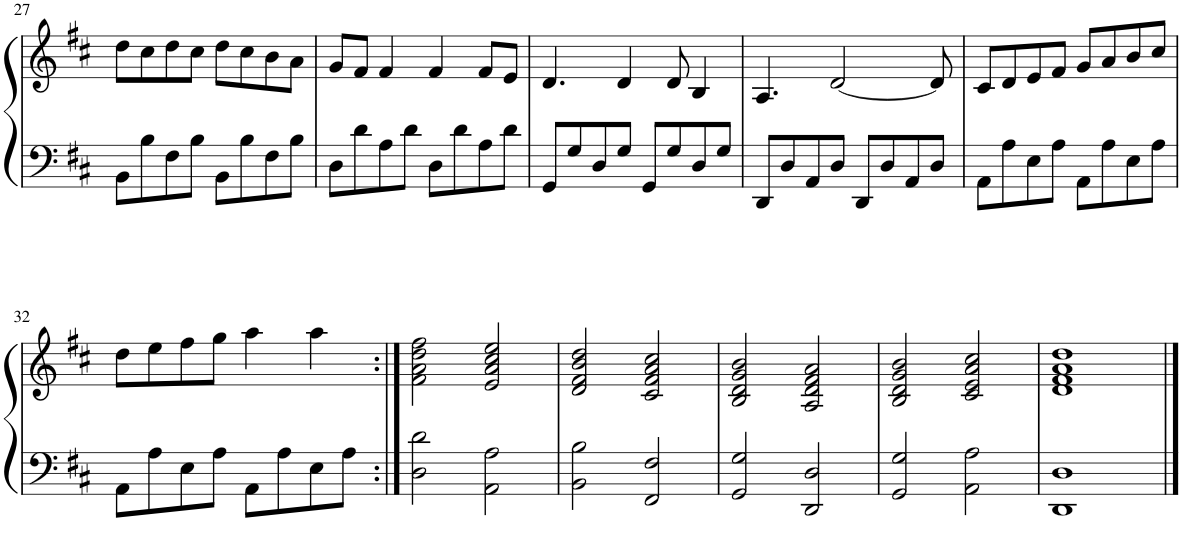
**kern	**kern
*part1	*part1
*staff2	*staff1
*I"Piano	*
*I'Pno.	*
!!LO:PB:g=z
*clefF4	*clefG2
*k[f#c#]	*k[f#c#]
*M4/4	*M4/4
=27	=27
8BB\L	8dd\L
8B\	8cc#\
8F#\	8dd\
8B\J	8cc#\J
8BB\L	8dd\L
8B\	8cc#\
8F#\	8b\
8B\J	8a\J
=28	=28
8D\L	8g/L
8d\	8f#/J
8A\	4f#/
8d\J	.
8D\L	4f#/
8d\	.
8A\	8f#/L
8d\J	8e/J
=29	=29
8GG/L	4.d/
8G/	.
8D/	.
8G/J	4d/
8GG/L	.
8G/	8d/
8D/	4B/
8G/J	.
=30	=30
8DD/L	4.A/
8D/	.
8AA/	.
8D/J	[2d/
8DD/L	.
8D/	.
8AA/	.
8D/J	8d/]
=31	=31
8AA\L	8c#/L
8A\	8d/
8E\	8e/
8A\J	8f#/J
8AA\L	8g/L
8A\	8a/
8E\	8b/
8A\J	8cc#/J
!!LO:LB:g=z
=32	=32
8AA\L	8dd\L
8A\	8ee\
8E\	8ff#\
8A\J	8gg\J
8AA\L	4aa\
8A\	.
8E\	4aa\
8A\J	.
=33:|!	=33:|!
2D\ 2d\	2f#\ 2a\ 2dd\ 2ff#\
2AA\ 2A\	2e/ 2a/ 2cc#/ 2ee/
=34	=34
2BB\ 2B\	2d/ 2f#/ 2b/ 2dd/
2FF#/ 2F#/	2c#/ 2f#/ 2a/ 2cc#/
=35	=35
2GG/ 2G/	2B/ 2d/ 2g/ 2b/
2DD/ 2D/	2A/ 2d/ 2f#/ 2a/
=36	=36
2GG/ 2G/	2B/ 2d/ 2g/ 2b/
2AA\ 2A\	2c#/ 2e/ 2a/ 2cc#/
=37	=37
1DD 1D	1d 1f# 1a 1dd
==	==
*-	*-
